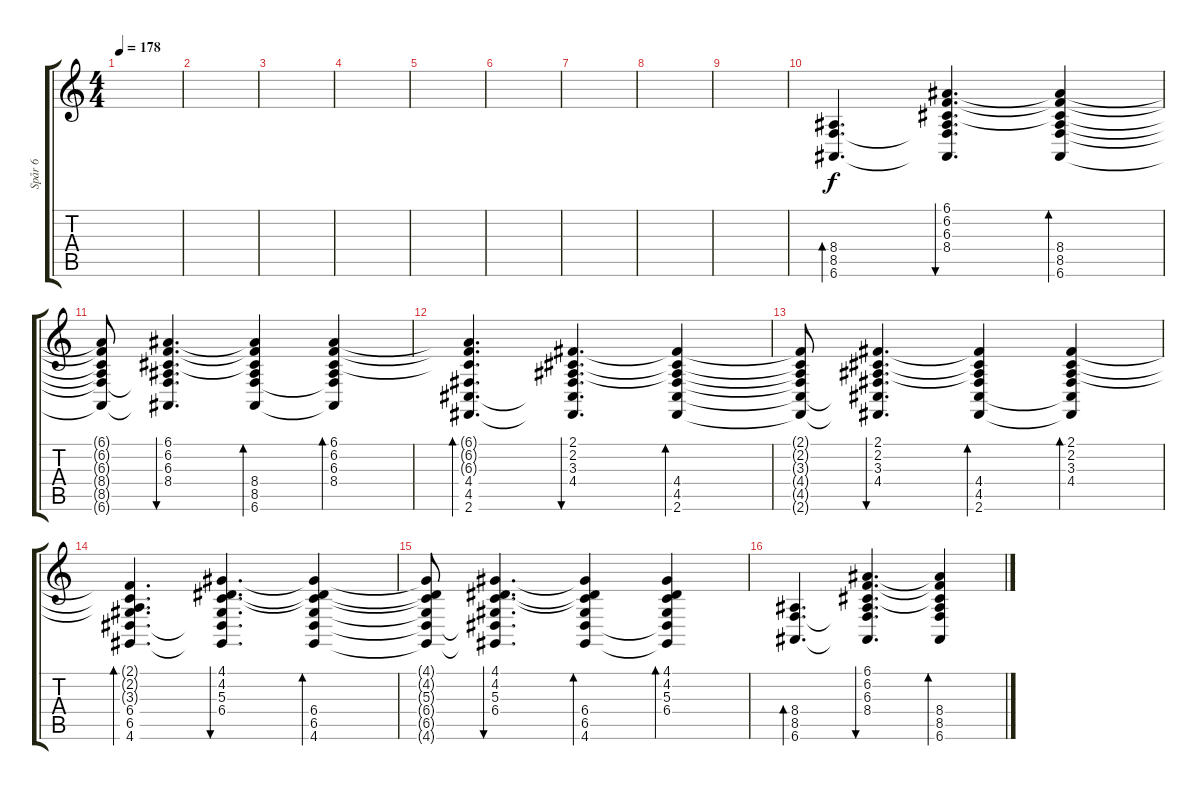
\track ("Spår 6" "Spår 6") {instrument lead2sawtooth}
\staff {score tabs}
\tuning (E4 B3 G3 D3 A2 E2) {hide}
\ts (4 4)
\tempo 178
\clef g2
\ks c
|
|
|
|
|
|
|
|
|
(8.4 8.5 6.6).4{d bd 120} (6.1 6.2 6.3 8.4 8.5{t} 6.6{t}).4{d bu 120} (6.1{t} 6.2{t} 6.3{t} 8.4 8.5 6.6).4{bd 120} |
(6.1{t} 6.2{t} 6.3{t} 8.4{t} 8.5{t} 6.6{t}).8 (6.1 6.2 6.3 8.4 8.5{t} 6.6{t}).4{d bu 120} (6.1{t} 6.2{t} 6.3{t} 8.4 8.5 6.6).4{bd 120} (6.1 6.2 6.3 8.4 8.5{t} 6.6{t}).4{bd 120} |
(6.1{t} 6.2{t} 6.3{t} 4.4 4.5 2.6).4{d bd 120} (2.1 2.2 3.3 4.4 4.5{t} 2.6{t}).4{d bu 120} (2.1{t} 2.2{t} 3.3{t} 4.4 4.5 2.6).4{bd 120} |
(2.1{t} 2.2{t} 3.3{t} 4.4{t} 4.5{t} 2.6{t}).8 (2.1 2.2 3.3 4.4 4.5{t} 2.6{t}).4{d bu 120} (2.1{t} 2.2{t} 3.3{t} 4.4 4.5 2.6).4{bd 120} (2.1 2.2 3.3 4.4 4.5{t} 2.6{t}).4{bd 120} |
(2.1{t} 2.2{t} 3.3{t} 6.4 6.5 4.6).4{d bd 120} (4.1 4.2 5.3 6.4 6.5{t} 4.6{t}).4{d bu 120} (4.1{t} 4.2{t} 5.3{t} 6.4 6.5 4.6).4{bd 120} |
(4.1{t} 4.2{t} 5.3{t} 6.4{t} 6.5{t} 4.6{t}).8 (4.1 4.2 5.3 6.4 6.5{t} 4.6{t}).4{d bu 120} (4.1{t} 4.2{t} 5.3{t} 6.4 6.5 4.6).4{bd 120} (4.1 4.2 5.3 6.4 6.5{t} 4.6{t}).4{bd 120} |
(8.4 8.5 6.6).4{d bd 120} (6.1 6.2 6.3 8.4 8.5{t} 6.6{t}).4{d bu 120} (6.1{t} 6.2{t} 6.3{t} 8.4 8.5 6.6).4{bd 120}
